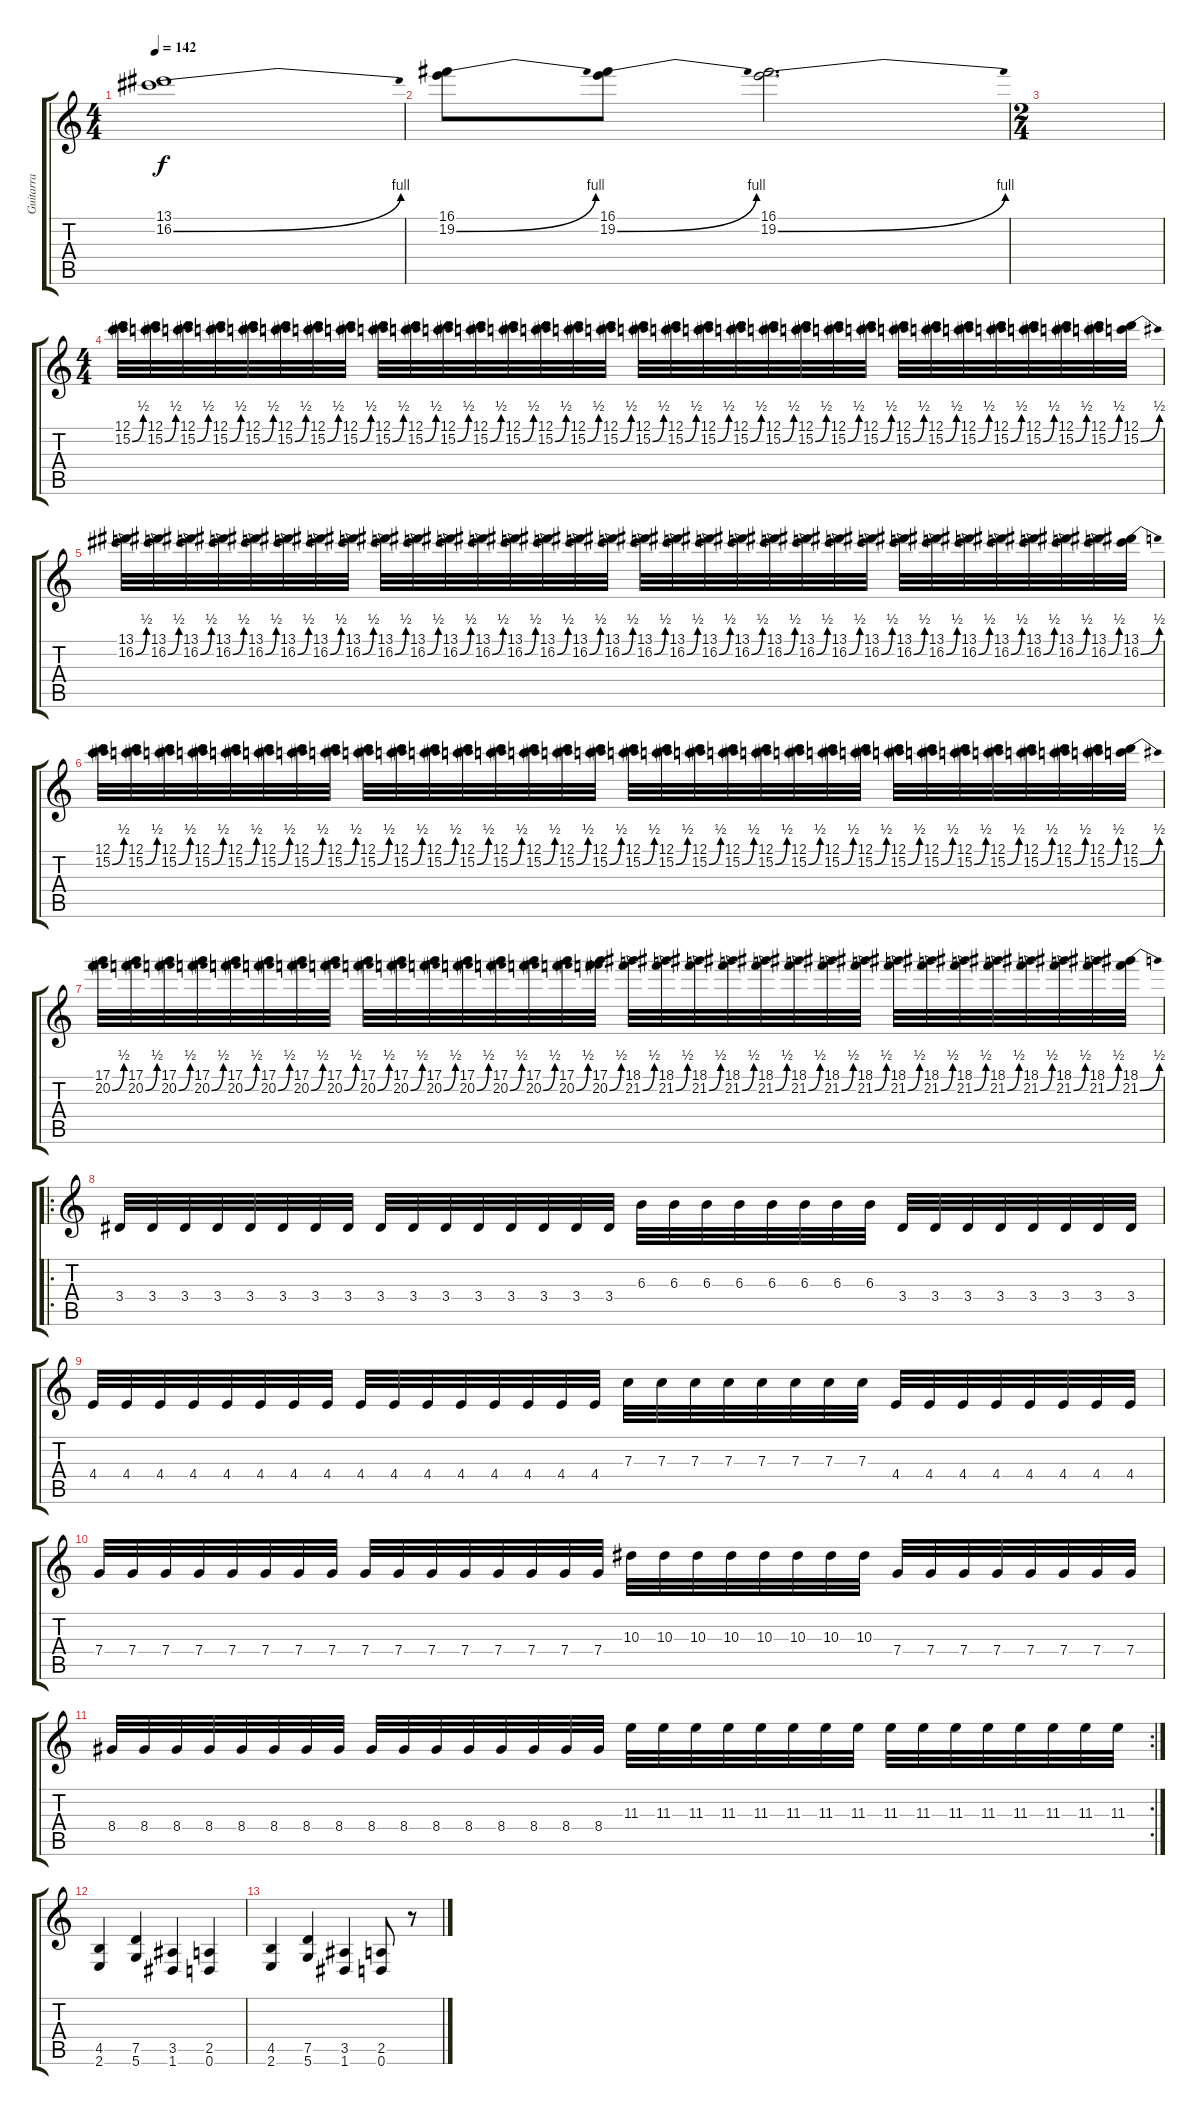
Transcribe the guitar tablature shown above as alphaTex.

\track ("Guitarra" "Guitarra") {instrument distortionguitar}
\staff {score tabs}
\tuning (D4 A3 F3 C3 G2 D2) {hide}
\ts (4 4)
\tempo 142
\clef g2
\ks c
(13.1 16.2{be (bend 0 0 60 4)}).1{dy f} |
(16.1 19.2{be (bend 0 0 60 4)}).8 (16.1 19.2{be (bend 0 0 60 4)}).8 (16.1 19.2{be (bend 0 0 60 4)}).2{d} |
\ts (2 4)
|
\ts (4 4)
(12.1 15.2{be (bend 0 0 60 2)}).32 (12.1 15.2{be (bend 0 0 60 2)}).32 (12.1 15.2{be (bend 0 0 60 2)}).32 (12.1 15.2{be (bend 0 0 60 2)}).32 (12.1 15.2{be (bend 0 0 60 2)}).32 (12.1 15.2{be (bend 0 0 60 2)}).32 (12.1 15.2{be (bend 0 0 60 2)}).32 (12.1 15.2{be (bend 0 0 60 2)}).32 (12.1 15.2{be (bend 0 0 60 2)}).32 (12.1 15.2{be (bend 0 0 60 2)}).32 (12.1 15.2{be (bend 0 0 60 2)}).32 (12.1 15.2{be (bend 0 0 60 2)}).32 (12.1 15.2{be (bend 0 0 60 2)}).32 (12.1 15.2{be (bend 0 0 60 2)}).32 (12.1 15.2{be (bend 0 0 60 2)}).32 (12.1 15.2{be (bend 0 0 60 2)}).32 (12.1 15.2{be (bend 0 0 60 2)}).32 (12.1 15.2{be (bend 0 0 60 2)}).32 (12.1 15.2{be (bend 0 0 60 2)}).32 (12.1 15.2{be (bend 0 0 60 2)}).32 (12.1 15.2{be (bend 0 0 60 2)}).32 (12.1 15.2{be (bend 0 0 60 2)}).32 (12.1 15.2{be (bend 0 0 60 2)}).32 (12.1 15.2{be (bend 0 0 60 2)}).32 (12.1 15.2{be (bend 0 0 60 2)}).32 (12.1 15.2{be (bend 0 0 60 2)}).32 (12.1 15.2{be (bend 0 0 60 2)}).32 (12.1 15.2{be (bend 0 0 60 2)}).32 (12.1 15.2{be (bend 0 0 60 2)}).32 (12.1 15.2{be (bend 0 0 60 2)}).32 (12.1 15.2{be (bend 0 0 60 2)}).32 (12.1 15.2{be (bend 0 0 60 2)}).32 |
(13.1 16.2{be (bend 0 0 60 2)}).32 (13.1 16.2{be (bend 0 0 60 2)}).32 (13.1 16.2{be (bend 0 0 60 2)}).32 (13.1 16.2{be (bend 0 0 60 2)}).32 (13.1 16.2{be (bend 0 0 60 2)}).32 (13.1 16.2{be (bend 0 0 60 2)}).32 (13.1 16.2{be (bend 0 0 60 2)}).32 (13.1 16.2{be (bend 0 0 60 2)}).32 (13.1 16.2{be (bend 0 0 60 2)}).32 (13.1 16.2{be (bend 0 0 60 2)}).32 (13.1 16.2{be (bend 0 0 60 2)}).32 (13.1 16.2{be (bend 0 0 60 2)}).32 (13.1 16.2{be (bend 0 0 60 2)}).32 (13.1 16.2{be (bend 0 0 60 2)}).32 (13.1 16.2{be (bend 0 0 60 2)}).32 (13.1 16.2{be (bend 0 0 60 2)}).32 (13.1 16.2{be (bend 0 0 60 2)}).32 (13.1 16.2{be (bend 0 0 60 2)}).32 (13.1 16.2{be (bend 0 0 60 2)}).32 (13.1 16.2{be (bend 0 0 60 2)}).32 (13.1 16.2{be (bend 0 0 60 2)}).32 (13.1 16.2{be (bend 0 0 60 2)}).32 (13.1 16.2{be (bend 0 0 60 2)}).32 (13.1 16.2{be (bend 0 0 60 2)}).32 (13.1 16.2{be (bend 0 0 60 2)}).32 (13.1 16.2{be (bend 0 0 60 2)}).32 (13.1 16.2{be (bend 0 0 60 2)}).32 (13.1 16.2{be (bend 0 0 60 2)}).32 (13.1 16.2{be (bend 0 0 60 2)}).32 (13.1 16.2{be (bend 0 0 60 2)}).32 (13.1 16.2{be (bend 0 0 60 2)}).32 (13.1 16.2{be (bend 0 0 60 2)}).32 |
(12.1 15.2{be (bend 0 0 60 2)}).32 (12.1 15.2{be (bend 0 0 60 2)}).32 (12.1 15.2{be (bend 0 0 60 2)}).32 (12.1 15.2{be (bend 0 0 60 2)}).32 (12.1 15.2{be (bend 0 0 60 2)}).32 (12.1 15.2{be (bend 0 0 60 2)}).32 (12.1 15.2{be (bend 0 0 60 2)}).32 (12.1 15.2{be (bend 0 0 60 2)}).32 (12.1 15.2{be (bend 0 0 60 2)}).32 (12.1 15.2{be (bend 0 0 60 2)}).32 (12.1 15.2{be (bend 0 0 60 2)}).32 (12.1 15.2{be (bend 0 0 60 2)}).32 (12.1 15.2{be (bend 0 0 60 2)}).32 (12.1 15.2{be (bend 0 0 60 2)}).32 (12.1 15.2{be (bend 0 0 60 2)}).32 (12.1 15.2{be (bend 0 0 60 2)}).32 (12.1 15.2{be (bend 0 0 60 2)}).32 (12.1 15.2{be (bend 0 0 60 2)}).32 (12.1 15.2{be (bend 0 0 60 2)}).32 (12.1 15.2{be (bend 0 0 60 2)}).32 (12.1 15.2{be (bend 0 0 60 2)}).32 (12.1 15.2{be (bend 0 0 60 2)}).32 (12.1 15.2{be (bend 0 0 60 2)}).32 (12.1 15.2{be (bend 0 0 60 2)}).32 (12.1 15.2{be (bend 0 0 60 2)}).32 (12.1 15.2{be (bend 0 0 60 2)}).32 (12.1 15.2{be (bend 0 0 60 2)}).32 (12.1 15.2{be (bend 0 0 60 2)}).32 (12.1 15.2{be (bend 0 0 60 2)}).32 (12.1 15.2{be (bend 0 0 60 2)}).32 (12.1 15.2{be (bend 0 0 60 2)}).32 (12.1 15.2{be (bend 0 0 60 2)}).32 |
(17.1 20.2{be (bend 0 0 60 2)}).32 (17.1 20.2{be (bend 0 0 60 2)}).32 (17.1 20.2{be (bend 0 0 60 2)}).32 (17.1 20.2{be (bend 0 0 60 2)}).32 (17.1 20.2{be (bend 0 0 60 2)}).32 (17.1 20.2{be (bend 0 0 60 2)}).32 (17.1 20.2{be (bend 0 0 60 2)}).32 (17.1 20.2{be (bend 0 0 60 2)}).32 (17.1 20.2{be (bend 0 0 60 2)}).32 (17.1 20.2{be (bend 0 0 60 2)}).32 (17.1 20.2{be (bend 0 0 60 2)}).32 (17.1 20.2{be (bend 0 0 60 2)}).32 (17.1 20.2{be (bend 0 0 60 2)}).32 (17.1 20.2{be (bend 0 0 60 2)}).32 (17.1 20.2{be (bend 0 0 60 2)}).32 (17.1 20.2{be (bend 0 0 60 2)}).32 (18.1 21.2{be (bend 0 0 60 2)}).32 (18.1 21.2{be (bend 0 0 60 2)}).32 (18.1 21.2{be (bend 0 0 60 2)}).32 (18.1 21.2{be (bend 0 0 60 2)}).32 (18.1 21.2{be (bend 0 0 60 2)}).32 (18.1 21.2{be (bend 0 0 60 2)}).32 (18.1 21.2{be (bend 0 0 60 2)}).32 (18.1 21.2{be (bend 0 0 60 2)}).32 (18.1 21.2{be (bend 0 0 60 2)}).32 (18.1 21.2{be (bend 0 0 60 2)}).32 (18.1 21.2{be (bend 0 0 60 2)}).32 (18.1 21.2{be (bend 0 0 60 2)}).32 (18.1 21.2{be (bend 0 0 60 2)}).32 (18.1 21.2{be (bend 0 0 60 2)}).32 (18.1 21.2{be (bend 0 0 60 2)}).32 (18.1 21.2{be (bend 0 0 60 2)}).32 |
\ro
3.4.32 3.4.32 3.4.32 3.4.32 3.4.32 3.4.32 3.4.32 3.4.32 3.4.32 3.4.32 3.4.32 3.4.32 3.4.32 3.4.32 3.4.32 3.4.32 6.3.32 6.3.32 6.3.32 6.3.32 6.3.32 6.3.32 6.3.32 6.3.32 3.4.32 3.4.32 3.4.32 3.4.32 3.4.32 3.4.32 3.4.32 3.4.32 |
4.4.32 4.4.32 4.4.32 4.4.32 4.4.32 4.4.32 4.4.32 4.4.32 4.4.32 4.4.32 4.4.32 4.4.32 4.4.32 4.4.32 4.4.32 4.4.32 7.3.32 7.3.32 7.3.32 7.3.32 7.3.32 7.3.32 7.3.32 7.3.32 4.4.32 4.4.32 4.4.32 4.4.32 4.4.32 4.4.32 4.4.32 4.4.32 |
7.4.32 7.4.32 7.4.32 7.4.32 7.4.32 7.4.32 7.4.32 7.4.32 7.4.32 7.4.32 7.4.32 7.4.32 7.4.32 7.4.32 7.4.32 7.4.32 10.3.32 10.3.32 10.3.32 10.3.32 10.3.32 10.3.32 10.3.32 10.3.32 7.4.32 7.4.32 7.4.32 7.4.32 7.4.32 7.4.32 7.4.32 7.4.32 |
\rc 2
8.4.32 8.4.32 8.4.32 8.4.32 8.4.32 8.4.32 8.4.32 8.4.32 8.4.32 8.4.32 8.4.32 8.4.32 8.4.32 8.4.32 8.4.32 8.4.32 11.3.32 11.3.32 11.3.32 11.3.32 11.3.32 11.3.32 11.3.32 11.3.32 11.3.32 11.3.32 11.3.32 11.3.32 11.3.32 11.3.32 11.3.32 11.3.32 |
(4.5 2.6).4 (7.5 5.6).4 (3.5 1.6).4 (2.5 0.6).4 |
(4.5 2.6).4 (7.5 5.6).4 (3.5 1.6).4 (2.5 0.6).8 r.8
